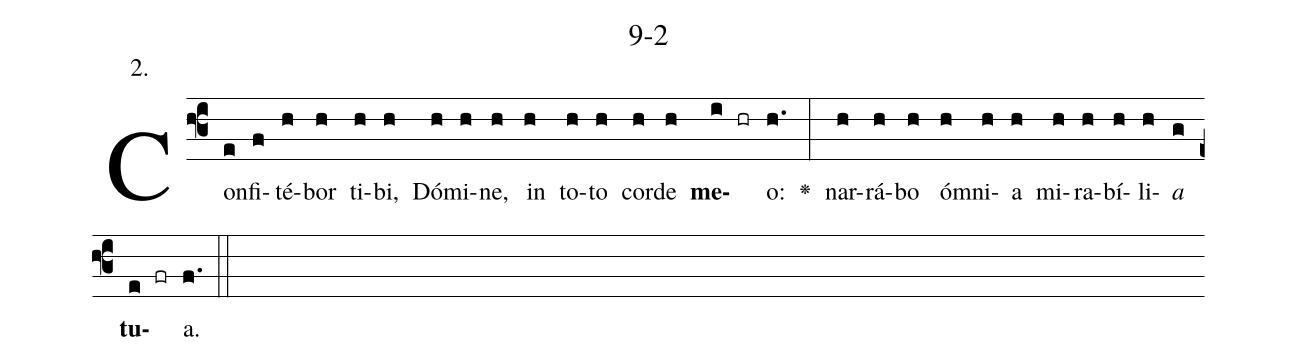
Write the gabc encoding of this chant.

name: 9-2;
annotation: 2.;
%%
(f3)Con(e)fi(f)té(h)bor(h) ti(h)bi,(h) Dó(h)mi(h)ne,(h) in(h) to(h)to(h) cor(h)de(h) <b>me</b>(i hr)o:(h.) <v>\greheightstar</v>(:) nar(h)rá(h)bo(h) óm(h)ni(h)a(h) mi(h)ra(h)bí(h)li(h)<i>a</i>(g) <b>tu</b>(e fr)a.(f.) (::)


%E(h) u(h) o(h) u(g) a(e) e.(f.) (::)
